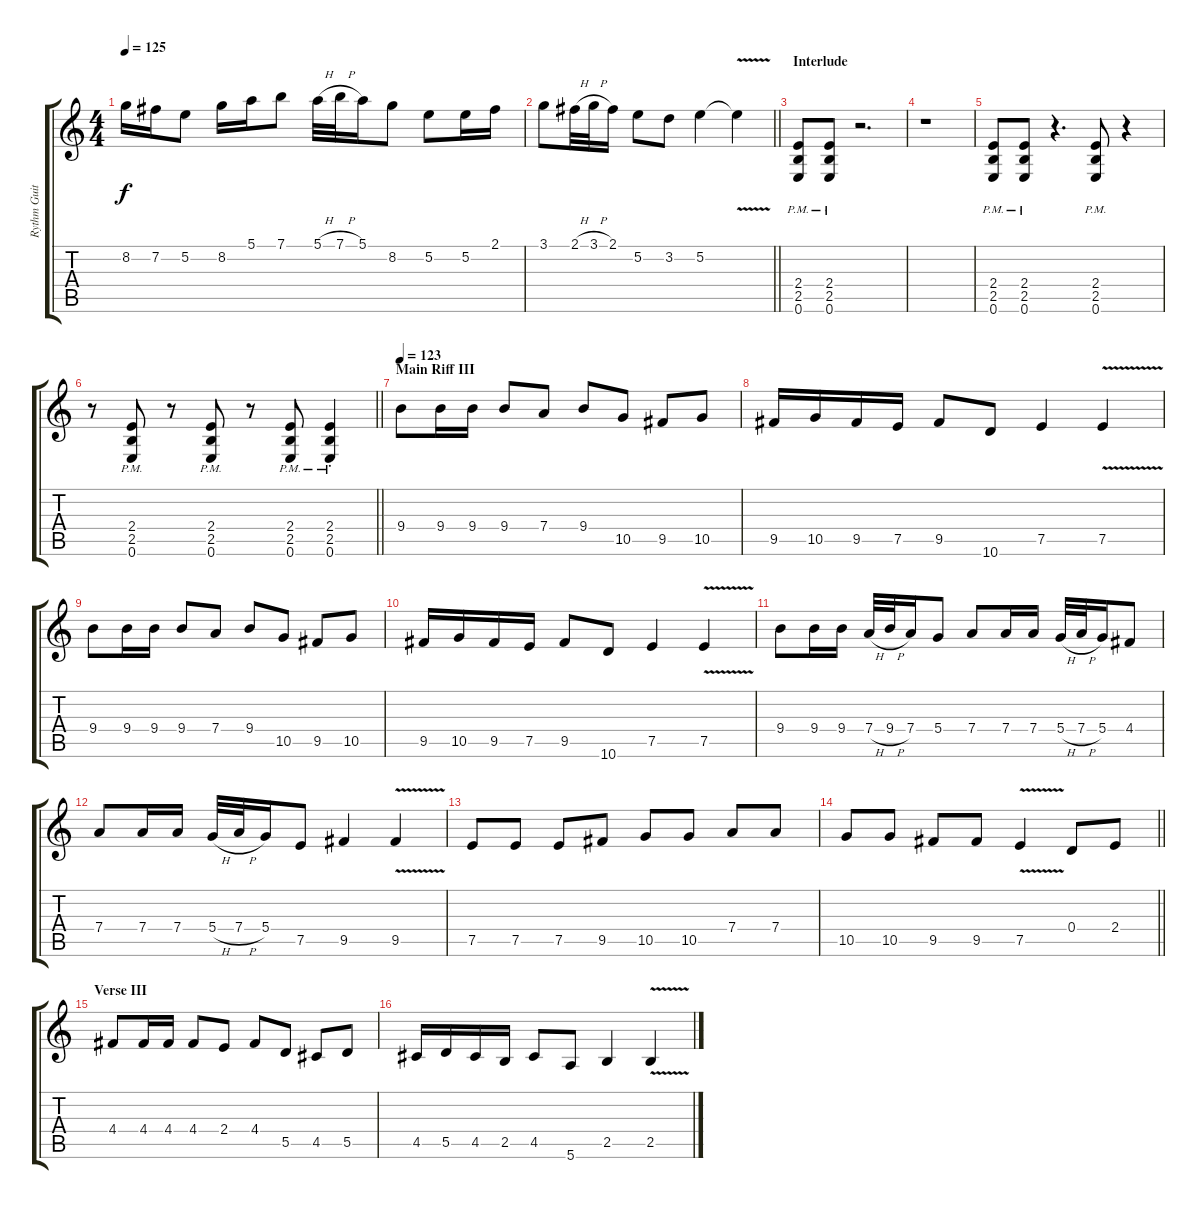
\track ("Rythm Guitar II" "Rythm Guit") {instrument overdrivenguitar}
\staff {score tabs}
\tuning (E4 B3 G3 D3 A2 E2) {hide}
\ts (4 4)
\tempo 125
\clef g2
\ks c
8.2.16{dy f} 7.2.16 5.2.8 8.2.16 5.1.16 7.1.8 5.1{h}.32 7.1{h}.32 5.1.16 8.2.8 5.2.8 5.2.16 2.1.16 |
\barLineRight lightlight
3.1.8 2.1{h}.32 3.1{h}.32 2.1.16 5.2.8 3.2.8 5.2.4 5.2{v t}.4 |
\section ("" "Interlude")
(2.4{pm} 2.5{pm} 0.6{pm}).8{volume 12 balance 14 instrument overdrivenguitar} (2.4{pm} 2.5{pm} 0.6{pm}).8 r.2{d} |
r.1 |
(2.4{pm} 2.5{pm} 0.6{pm}).8 (2.4{pm} 2.5{pm} 0.6{pm}).8 r.4{d} (2.4{pm} 2.5{pm} 0.6{pm}).8 r.4 |
\barLineRight lightlight
r.8 (2.4{pm} 2.5{pm} 0.6{pm}).8 r.8 (2.4{pm} 2.5{pm} 0.6{pm}).8 r.8 (2.4{pm} 2.5{pm} 0.6{pm}).8 (2.4{pm st} 2.5{pm st} 0.6{pm st}).4 |
\section ("" "Main Riff III")
\tempo 123
9.4.8{volume 15 balance 12 instrument overdrivenguitar} 9.4.16 9.4.16 9.4.8 7.4.8 9.4.8 10.5.8 9.5.8 10.5.8 |
9.5.16 10.5.16 9.5.16 7.5.16 9.5.8 10.6.8 7.5.4 7.5{v}.4 |
9.4.8 9.4.16 9.4.16 9.4.8 7.4.8 9.4.8 10.5.8 9.5.8 10.5.8 |
9.5.16 10.5.16 9.5.16 7.5.16 9.5.8 10.6.8 7.5.4 7.5{v}.4 |
9.4.8 9.4.16 9.4.16 7.4{h}.32 9.4{h}.32 7.4.16 5.4.8 7.4.8 7.4.16 7.4.16 5.4{h}.32 7.4{h}.32 5.4.16 4.4.8 |
7.4.8 7.4.16 7.4.16 5.4{h}.32 7.4{h}.32 5.4.16 7.5.8 9.5.4 9.5{v}.4 |
7.5.8 7.5.8 7.5.8 9.5.8 10.5.8 10.5.8 7.4.8 7.4.8 |
\barLineRight lightlight
10.5.8 10.5.8 9.5.8 9.5.8 7.5{v}.4 0.4.8 2.4.8 |
\section ("" "Verse III")
4.4.8{volume 14 balance 12 instrument overdrivenguitar} 4.4.16 4.4.16 4.4.8 2.4.8 4.4.8 5.5.8 4.5.8 5.5.8 |
4.5.16 5.5.16 4.5.16 2.5.16 4.5.8 5.6.8 2.5.4 2.5{v}.4
